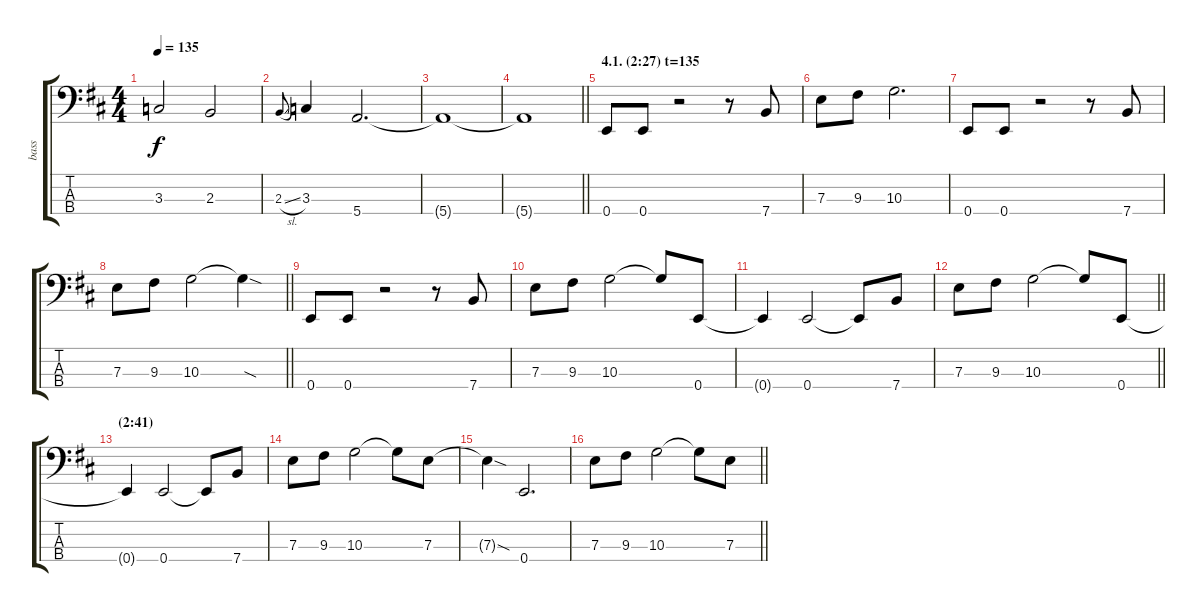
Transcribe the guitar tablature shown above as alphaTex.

\track ("bass" "bass") {instrument electricbassfinger}
\staff {score tabs}
\tuning (G2 D2 A1 E1) {hide}
\ts (4 4)
\tempo 135
\clef f4
\ks d
3.3.2{dy f} 2.3.2 |
2.3{sl}.8{gr onbeat} 3.3.4 5.4.2{d} |
5.4{t}.1 |
\barLineRight lightlight
5.4{t}.1 |
\section ("" "4.1. (2:27) t=135")
0.4.8 0.4.8 r.2 r.8 7.4.8 |
7.3.8 9.3.8 10.3.2{d} |
0.4.8 0.4.8 r.2 r.8 7.4.8 |
\barLineRight lightlight
7.3.8 9.3.8 10.3.2 10.3{sod t}.4 |
0.4.8 0.4.8 r.2 r.8 7.4.8 |
7.3.8 9.3.8 10.3.2 10.3{t}.8 0.4.8 |
0.4{t}.4 0.4.2 0.4{t}.8 7.4.8 |
\barLineRight lightlight
7.3.8 9.3.8 10.3.2 10.3{t}.8 0.4.8 |
\section ("" "(2:41)")
0.4{t}.4 0.4.2 0.4{t}.8 7.4.8 |
7.3.8 9.3.8 10.3.2 10.3{t}.8 7.3.8 |
7.3{sod t}.4 0.4.2{d} |
\barLineRight lightlight
7.3.8 9.3.8 10.3.2 10.3{t}.8 7.3.8
